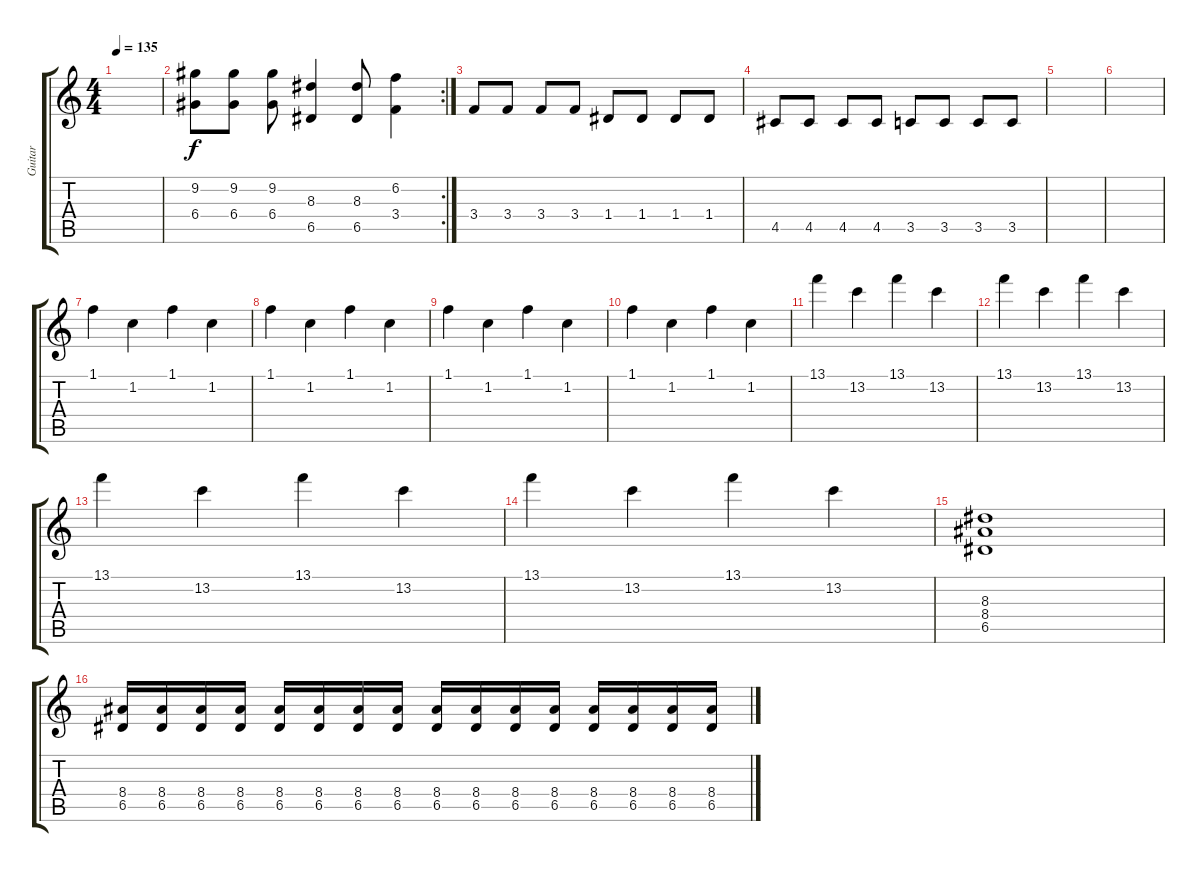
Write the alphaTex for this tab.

\track ("Guitar" "Guitar") {instrument distortionguitar}
\staff {score tabs}
\tuning (E4 B3 G3 D3 A2 E2) {hide}
\ts (4 4)
\tempo 135
\clef g2
\ks c
|
\rc 2
(9.2 6.4).8 (9.2 6.4).8 (9.2 6.4).8 (8.3 6.5).4 (8.3 6.5).8 (6.2 3.4).4 |
3.4.8 3.4.8 3.4.8 3.4.8 1.4.8 1.4.8 1.4.8 1.4.8 |
4.5.8 4.5.8 4.5.8 4.5.8 3.5.8 3.5.8 3.5.8 3.5.8 |
|
|
1.1.4 1.2.4 1.1.4 1.2.4 |
1.1.4 1.2.4 1.1.4 1.2.4 |
1.1.4 1.2.4 1.1.4 1.2.4 |
1.1.4 1.2.4 1.1.4 1.2.4 |
13.1.4 13.2.4 13.1.4 13.2.4 |
13.1.4 13.2.4 13.1.4 13.2.4 |
13.1.4 13.2.4 13.1.4 13.2.4 |
13.1.4 13.2.4 13.1.4 13.2.4 |
(8.3 8.4 6.5).1 |
(8.4 6.5).16 (8.4 6.5).16 (8.4 6.5).16 (8.4 6.5).16 (8.4 6.5).16 (8.4 6.5).16 (8.4 6.5).16 (8.4 6.5).16 (8.4 6.5).16 (8.4 6.5).16 (8.4 6.5).16 (8.4 6.5).16 (8.4 6.5).16 (8.4 6.5).16 (8.4 6.5).16 (8.4 6.5).16
